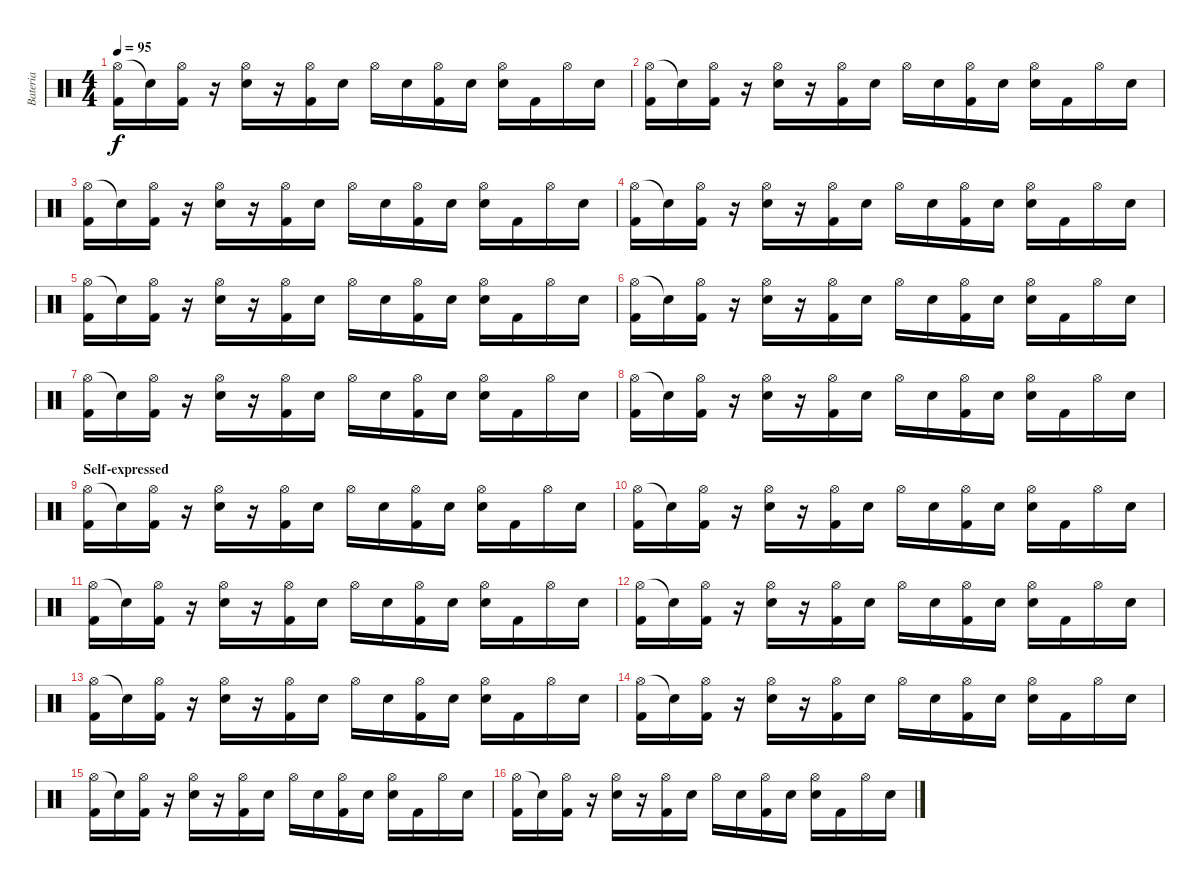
\track ("Bateria" "Bateria") {instrument percussion}
\staff {score}
\articulation defaults
\ts (4 4)
\tempo 95
\clef neutral
\ks c
("Hi-Hat (open)" "Kick (hit) 2").16{dy f} "Snare (hit)"{t}.16 ("Hi-Hat (open)" "Kick (hit) 2").16 r.16 ("Hi-Hat (open)" "Electric Snare (hit)").16 r.16 ("Hi-Hat (open)" "Kick (hit) 2").16 "Electric Snare (hit)".16 "Hi-Hat (open)".16 "Electric Snare (hit)".16 ("Hi-Hat (open)" "Kick (hit) 2").16 "Electric Snare (hit)".16 ("Hi-Hat (open)" "Electric Snare (hit)").16 "Kick (hit) 2".16 "Hi-Hat (open)".16 "Electric Snare (hit)".16 |
("Hi-Hat (open)" "Kick (hit) 2").16 "Snare (hit)"{t}.16 ("Hi-Hat (open)" "Kick (hit) 2").16 r.16 ("Hi-Hat (open)" "Electric Snare (hit)").16 r.16 ("Hi-Hat (open)" "Kick (hit) 2").16 "Electric Snare (hit)".16 "Hi-Hat (open)".16 "Electric Snare (hit)".16 ("Hi-Hat (open)" "Kick (hit) 2").16 "Electric Snare (hit)".16 ("Hi-Hat (open)" "Electric Snare (hit)").16 "Kick (hit) 2".16 "Hi-Hat (open)".16 "Electric Snare (hit)".16 |
("Hi-Hat (open)" "Kick (hit) 2").16 "Snare (hit)"{t}.16 ("Hi-Hat (open)" "Kick (hit) 2").16 r.16 ("Hi-Hat (open)" "Electric Snare (hit)").16 r.16 ("Hi-Hat (open)" "Kick (hit) 2").16 "Electric Snare (hit)".16 "Hi-Hat (open)".16 "Electric Snare (hit)".16 ("Hi-Hat (open)" "Kick (hit) 2").16 "Electric Snare (hit)".16 ("Hi-Hat (open)" "Electric Snare (hit)").16 "Kick (hit) 2".16 "Hi-Hat (open)".16 "Electric Snare (hit)".16 |
("Hi-Hat (open)" "Kick (hit) 2").16 "Snare (hit)"{t}.16 ("Hi-Hat (open)" "Kick (hit) 2").16 r.16 ("Hi-Hat (open)" "Electric Snare (hit)").16 r.16 ("Hi-Hat (open)" "Kick (hit) 2").16 "Electric Snare (hit)".16 "Hi-Hat (open)".16 "Electric Snare (hit)".16 ("Hi-Hat (open)" "Kick (hit) 2").16 "Electric Snare (hit)".16 ("Hi-Hat (open)" "Electric Snare (hit)").16 "Kick (hit) 2".16 "Hi-Hat (open)".16 "Electric Snare (hit)".16 |
("Hi-Hat (open)" "Kick (hit) 2").16 "Snare (hit)"{t}.16 ("Hi-Hat (open)" "Kick (hit) 2").16 r.16 ("Hi-Hat (open)" "Electric Snare (hit)").16 r.16 ("Hi-Hat (open)" "Kick (hit) 2").16 "Electric Snare (hit)".16 "Hi-Hat (open)".16 "Electric Snare (hit)".16 ("Hi-Hat (open)" "Kick (hit) 2").16 "Electric Snare (hit)".16 ("Hi-Hat (open)" "Electric Snare (hit)").16 "Kick (hit) 2".16 "Hi-Hat (open)".16 "Electric Snare (hit)".16 |
("Hi-Hat (open)" "Kick (hit) 2").16 "Snare (hit)"{t}.16 ("Hi-Hat (open)" "Kick (hit) 2").16 r.16 ("Hi-Hat (open)" "Electric Snare (hit)").16 r.16 ("Hi-Hat (open)" "Kick (hit) 2").16 "Electric Snare (hit)".16 "Hi-Hat (open)".16 "Electric Snare (hit)".16 ("Hi-Hat (open)" "Kick (hit) 2").16 "Electric Snare (hit)".16 ("Hi-Hat (open)" "Electric Snare (hit)").16 "Kick (hit) 2".16 "Hi-Hat (open)".16 "Electric Snare (hit)".16 |
("Hi-Hat (open)" "Kick (hit) 2").16 "Snare (hit)"{t}.16 ("Hi-Hat (open)" "Kick (hit) 2").16 r.16 ("Hi-Hat (open)" "Electric Snare (hit)").16 r.16 ("Hi-Hat (open)" "Kick (hit) 2").16 "Electric Snare (hit)".16 "Hi-Hat (open)".16 "Electric Snare (hit)".16 ("Hi-Hat (open)" "Kick (hit) 2").16 "Electric Snare (hit)".16 ("Hi-Hat (open)" "Electric Snare (hit)").16 "Kick (hit) 2".16 "Hi-Hat (open)".16 "Electric Snare (hit)".16 |
("Hi-Hat (open)" "Kick (hit) 2").16 "Snare (hit)"{t}.16 ("Hi-Hat (open)" "Kick (hit) 2").16 r.16 ("Hi-Hat (open)" "Electric Snare (hit)").16 r.16 ("Hi-Hat (open)" "Kick (hit) 2").16 "Electric Snare (hit)".16 "Hi-Hat (open)".16 "Electric Snare (hit)".16 ("Hi-Hat (open)" "Kick (hit) 2").16 "Electric Snare (hit)".16 ("Hi-Hat (open)" "Electric Snare (hit)").16 "Kick (hit) 2".16 "Hi-Hat (open)".16 "Electric Snare (hit)".16 |
\section ("" "Self-expressed")
("Hi-Hat (open)" "Kick (hit) 2").16 "Snare (hit)"{t}.16 ("Hi-Hat (open)" "Kick (hit) 2").16 r.16 ("Hi-Hat (open)" "Electric Snare (hit)").16 r.16 ("Hi-Hat (open)" "Kick (hit) 2").16 "Electric Snare (hit)".16 "Hi-Hat (open)".16 "Electric Snare (hit)".16 ("Hi-Hat (open)" "Kick (hit) 2").16 "Electric Snare (hit)".16 ("Hi-Hat (open)" "Electric Snare (hit)").16 "Kick (hit) 2".16 "Hi-Hat (open)".16 "Electric Snare (hit)".16 |
("Hi-Hat (open)" "Kick (hit) 2").16 "Snare (hit)"{t}.16 ("Hi-Hat (open)" "Kick (hit) 2").16 r.16 ("Hi-Hat (open)" "Electric Snare (hit)").16 r.16 ("Hi-Hat (open)" "Kick (hit) 2").16 "Electric Snare (hit)".16 "Hi-Hat (open)".16 "Electric Snare (hit)".16 ("Hi-Hat (open)" "Kick (hit) 2").16 "Electric Snare (hit)".16 ("Hi-Hat (open)" "Electric Snare (hit)").16 "Kick (hit) 2".16 "Hi-Hat (open)".16 "Electric Snare (hit)".16 |
("Hi-Hat (open)" "Kick (hit) 2").16 "Snare (hit)"{t}.16 ("Hi-Hat (open)" "Kick (hit) 2").16 r.16 ("Hi-Hat (open)" "Electric Snare (hit)").16 r.16 ("Hi-Hat (open)" "Kick (hit) 2").16 "Electric Snare (hit)".16 "Hi-Hat (open)".16 "Electric Snare (hit)".16 ("Hi-Hat (open)" "Kick (hit) 2").16 "Electric Snare (hit)".16 ("Hi-Hat (open)" "Electric Snare (hit)").16 "Kick (hit) 2".16 "Hi-Hat (open)".16 "Electric Snare (hit)".16 |
("Hi-Hat (open)" "Kick (hit) 2").16 "Snare (hit)"{t}.16 ("Hi-Hat (open)" "Kick (hit) 2").16 r.16 ("Hi-Hat (open)" "Electric Snare (hit)").16 r.16 ("Hi-Hat (open)" "Kick (hit) 2").16 "Electric Snare (hit)".16 "Hi-Hat (open)".16 "Electric Snare (hit)".16 ("Hi-Hat (open)" "Kick (hit) 2").16 "Electric Snare (hit)".16 ("Hi-Hat (open)" "Electric Snare (hit)").16 "Kick (hit) 2".16 "Hi-Hat (open)".16 "Electric Snare (hit)".16 |
("Hi-Hat (open)" "Kick (hit) 2").16 "Snare (hit)"{t}.16 ("Hi-Hat (open)" "Kick (hit) 2").16 r.16 ("Hi-Hat (open)" "Electric Snare (hit)").16 r.16 ("Hi-Hat (open)" "Kick (hit) 2").16 "Electric Snare (hit)".16 "Hi-Hat (open)".16 "Electric Snare (hit)".16 ("Hi-Hat (open)" "Kick (hit) 2").16 "Electric Snare (hit)".16 ("Hi-Hat (open)" "Electric Snare (hit)").16 "Kick (hit) 2".16 "Hi-Hat (open)".16 "Electric Snare (hit)".16 |
("Hi-Hat (open)" "Kick (hit) 2").16 "Snare (hit)"{t}.16 ("Hi-Hat (open)" "Kick (hit) 2").16 r.16 ("Hi-Hat (open)" "Electric Snare (hit)").16 r.16 ("Hi-Hat (open)" "Kick (hit) 2").16 "Electric Snare (hit)".16 "Hi-Hat (open)".16 "Electric Snare (hit)".16 ("Hi-Hat (open)" "Kick (hit) 2").16 "Electric Snare (hit)".16 ("Hi-Hat (open)" "Electric Snare (hit)").16 "Kick (hit) 2".16 "Hi-Hat (open)".16 "Electric Snare (hit)".16 |
("Hi-Hat (open)" "Kick (hit) 2").16 "Snare (hit)"{t}.16 ("Hi-Hat (open)" "Kick (hit) 2").16 r.16 ("Hi-Hat (open)" "Electric Snare (hit)").16 r.16 ("Hi-Hat (open)" "Kick (hit) 2").16 "Electric Snare (hit)".16 "Hi-Hat (open)".16 "Electric Snare (hit)".16 ("Hi-Hat (open)" "Kick (hit) 2").16 "Electric Snare (hit)".16 ("Hi-Hat (open)" "Electric Snare (hit)").16 "Kick (hit) 2".16 "Hi-Hat (open)".16 "Electric Snare (hit)".16 |
("Hi-Hat (open)" "Kick (hit) 2").16 "Snare (hit)"{t}.16 ("Hi-Hat (open)" "Kick (hit) 2").16 r.16 ("Hi-Hat (open)" "Electric Snare (hit)").16 r.16 ("Hi-Hat (open)" "Kick (hit) 2").16 "Electric Snare (hit)".16 "Hi-Hat (open)".16 "Electric Snare (hit)".16 ("Hi-Hat (open)" "Kick (hit) 2").16 "Electric Snare (hit)".16 ("Hi-Hat (open)" "Electric Snare (hit)").16 "Kick (hit) 2".16 "Hi-Hat (open)".16 "Electric Snare (hit)".16
